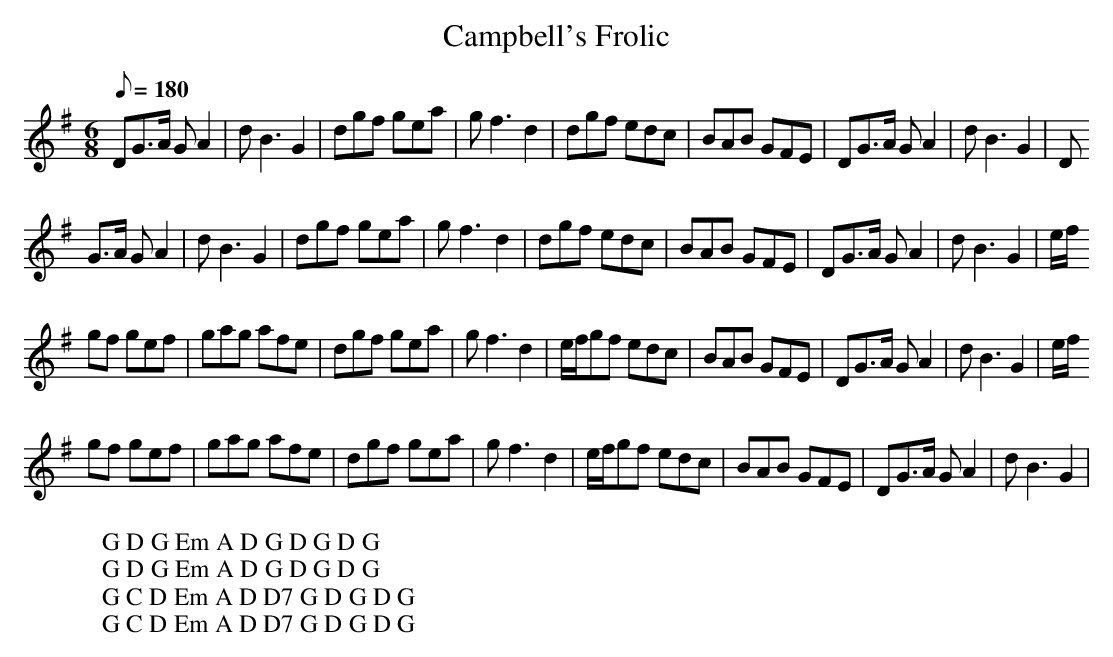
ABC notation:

X:1
T:Campbell's Frolic
M:6/8
L:1/8
Q:180
K:G
DG3/2A/ GA2|dB3G2|dgf gea|gf3d2|dgf edc|BAB GFE|DG3/2A/ GA2|dB3G2|D
W:G D G Em A D G D G D G
G3/2A/ GA2|dB3G2|dgf gea|gf3d2|dgf edc|BAB GFE|DG3/2A/ GA2|dB3G2|e/f/
W:G D G Em A D G D G D G
gf gef|gag afe|dgf gea|gf3d2|e/f/gf edc|BAB GFE|DG3/2A/ GA2|dB3G2|e/f/
W:G C D Em A D D7 G D G D G
gf gef|gag afe|dgf gea|gf3d2|e/f/gf edc|BAB GFE|DG3/2A/ GA2|dB3G2|
W:G C D Em A D D7 G D G D G
